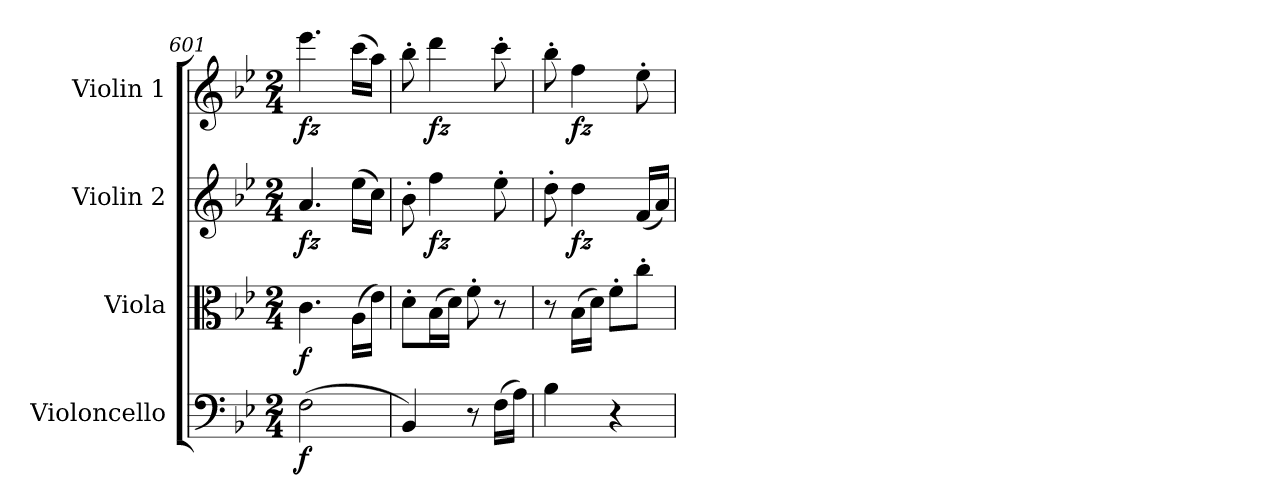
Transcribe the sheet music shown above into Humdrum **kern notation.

**kern	**dynam	**kern	**dynam	**kern	**dynam	**kern	**dynam
*part4	*part4	*part3	*part3	*part2	*part2	*part1	*part1
*staff4	*staff4	*staff3	*staff3	*staff2	*staff2	*staff1	*staff1
*I"Violoncello	*	*I"Viola	*	*I"Violin 2	*	*I"Violin 1	*
*I'Vc	*	*I'Vla	*	*I'Vln	*	*I'Vln	*
*clefF4	*	*clefC3	*	*clefG2	*	*clefG2	*
*k[b-e-]	*	*k[b-e-]	*	*k[b-e-]	*	*k[b-e-]	*
*M2/4	*	*M2/4	*	*M2/4	*	*M2/4	*
=601	=601	=601	=601	=601	=601	=601	=601
!	!LO:DY:b	!	!LO:DY:b	!	!LO:DY:b	!	!LO:DY:b
(>2F\	f	4.c\	f	4.a/	fz	4.eee-\	fz
.	.	(>16A\LL	.	(>16ee-\LL	.	(>16ccc\LL	.
.	.	16e-\JJ)	.	16cc\JJ)	.	16aa\JJ)	.
=602	=602	=602	=602	=602	=602	=602	=602
4BB-/)	.	8d'\L	.	8b-'\	.	8bb-'\	.
!	!	!	!	!	!LO:DY:b	!	!LO:DY:b
.	.	(>16B-\L	.	4ff\	fz	4ddd\	fz
.	.	16d\JJ)	.	.	.	.	.
8r	.	8f'\	.	.	.	.	.
(>16F\LL	.	8r	.	8ee-'\	.	8ccc'\	.
16A\JJ)	.	.	.	.	.	.	.
=603	=603	=603	=603	=603	=603	=603	=603
4B-\	.	8r	.	8dd'\	.	8bb-'\	.
!	!	!	!	!	!LO:DY:b	!	!LO:DY:b
.	.	(>16B-\LL	.	4dd\	fz	4ff\	fz
.	.	16d\JJ)	.	.	.	.	.
4r	.	8f'\L	.	.	.	.	.
.	.	8cc'\J	.	(<16f/LL	.	8ee-'\	.
.	.	.	.	16a/JJ)	.	.	.
=	=	=	=	=	=	=	=
*-	*-	*-	*-	*-	*-	*-	*-
